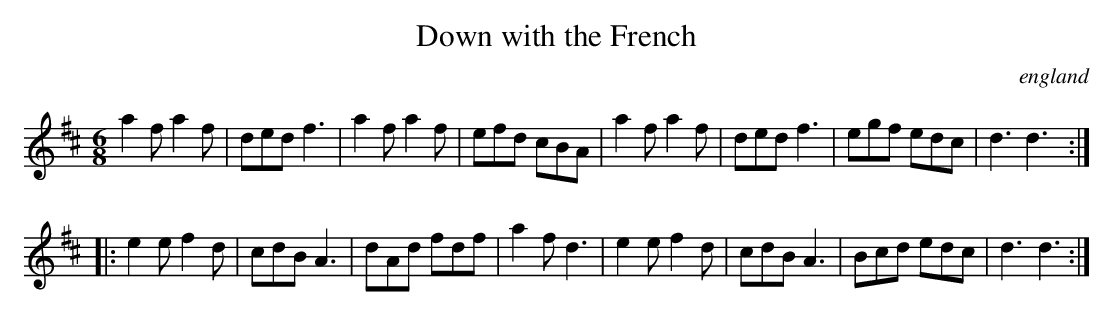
X:1
T:Down with the French
O:england
M:6/8
K:D
a2f a2f | ded f3 | a2f a2f | efd cBA | \
a2f a2f | ded f3 | egf edc | d3 d3 :|
|:e2e f2d | cdB A3 | dAd fdf | a2f d3 | \
e2e f2d | cdB A3 | Bcd edc | d3 d3 :|
